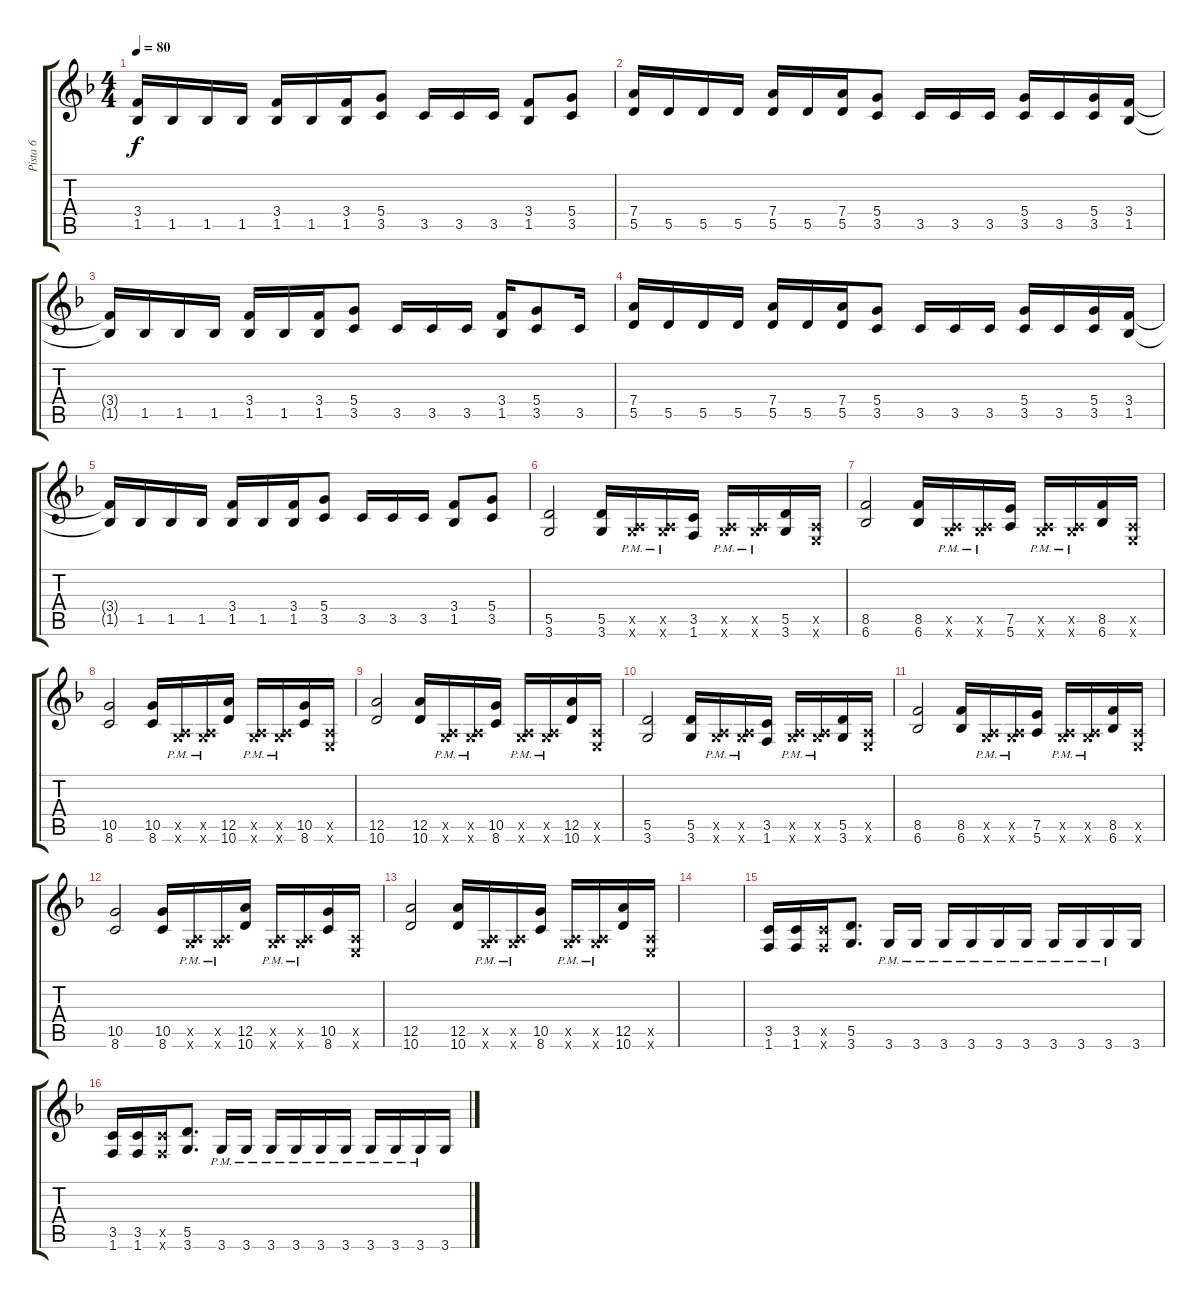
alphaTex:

\track ("Pista 6" "Pista 6") {instrument distortionguitar}
\staff {score tabs}
\tuning (E4 B3 G3 D3 A2 E2) {hide}
\ts (4 4)
\tempo 80
\clef g2
\ks f
(3.4{t} 1.5{t}).16{dy f} 1.5.16 1.5.16 1.5.16 (3.4 1.5).16 1.5.16 (3.4 1.5).16 (5.4 3.5).8 3.5.16 3.5.16 3.5.16 (3.4 1.5).8 (5.4 3.5).8 |
(7.4 5.5).16 5.5.16 5.5.16 5.5.16 (7.4 5.5).16 5.5.16 (7.4 5.5).16 (5.4 3.5).8 3.5.16 3.5.16 3.5.16 (5.4 3.5).16 3.5.16 (5.4 3.5).16 (3.4 1.5).16 |
(3.4{t} 1.5{t}).16 1.5.16 1.5.16 1.5.16 (3.4 1.5).16 1.5.16 (3.4 1.5).16 (5.4 3.5).8 3.5.16 3.5.16 3.5.16 (3.4 1.5).16 (5.4 3.5).8 3.5.16 |
(7.4 5.5).16 5.5.16 5.5.16 5.5.16 (7.4 5.5).16 5.5.16 (7.4 5.5).16 (5.4 3.5).8 3.5.16 3.5.16 3.5.16 (5.4 3.5).16 3.5.16 (5.4 3.5).16 (3.4 1.5).16 |
(3.4{t} 1.5{t}).16 1.5.16 1.5.16 1.5.16 (3.4 1.5).16 1.5.16 (3.4 1.5).16 (5.4 3.5).8 3.5.16 3.5.16 3.5.16 (3.4 1.5).8 (5.4 3.5).8 |
(5.5 3.6).2 (5.5 3.6).16 (0.5{x} 3.6{pm x}).16 (0.5{x} 3.6{pm x}).16 (3.5 1.6).16 (0.5{x} 3.6{pm x}).16 (0.5{x} 3.6{pm x}).16 (5.5 3.6).16 (0.5{x} 0.6{x}).16 |
(8.5 6.6).2 (8.5 6.6).16 (0.5{x} 3.6{pm x}).16 (0.5{x} 3.6{pm x}).16 (7.5 5.6).16 (0.5{x} 3.6{pm x}).16 (0.5{x} 3.6{pm x}).16 (8.5 6.6).16 (0.5{x} 0.6{x}).16 |
(10.5 8.6).2 (10.5 8.6).16 (0.5{x} 3.6{pm x}).16 (0.5{x} 3.6{pm x}).16 (12.5 10.6).16 (0.5{x} 3.6{pm x}).16 (0.5{x} 3.6{pm x}).16 (10.5 8.6).16 (0.5{x} 0.6{x}).16 |
(12.5 10.6).2 (12.5 10.6).16 (0.5{x} 3.6{pm x}).16 (0.5{x} 3.6{pm x}).16 (10.5 8.6).16 (0.5{x} 3.6{pm x}).16 (0.5{x} 3.6{pm x}).16 (12.5 10.6).16 (0.5{x} 0.6{x}).16 |
(5.5 3.6).2 (5.5 3.6).16 (0.5{x} 3.6{pm x}).16 (0.5{x} 3.6{pm x}).16 (3.5 1.6).16 (0.5{x} 3.6{pm x}).16 (0.5{x} 3.6{pm x}).16 (5.5 3.6).16 (0.5{x} 0.6{x}).16 |
(8.5 6.6).2 (8.5 6.6).16 (0.5{x} 3.6{pm x}).16 (0.5{x} 3.6{pm x}).16 (7.5 5.6).16 (0.5{x} 3.6{pm x}).16 (0.5{x} 3.6{pm x}).16 (8.5 6.6).16 (0.5{x} 0.6{x}).16 |
(10.5 8.6).2 (10.5 8.6).16 (0.5{x} 3.6{pm x}).16 (0.5{x} 3.6{pm x}).16 (12.5 10.6).16 (0.5{x} 3.6{pm x}).16 (0.5{x} 3.6{pm x}).16 (10.5 8.6).16 (0.5{x} 0.6{x}).16 |
(12.5 10.6).2 (12.5 10.6).16 (0.5{x} 3.6{pm x}).16 (0.5{x} 3.6{pm x}).16 (10.5 8.6).16 (0.5{x} 3.6{pm x}).16 (0.5{x} 3.6{pm x}).16 (12.5 10.6).16 (0.5{x} 0.6{x}).16 |
|
(3.5 1.6).16 (3.5 1.6).16 (3.5{x} 1.6{x}).16 (5.5 3.6).8{d} 3.6{pm}.16 3.6{pm}.16 3.6{pm}.16 3.6{pm}.16 3.6{pm}.16 3.6{pm}.16 3.6{pm}.16 3.6{pm}.16 3.6{pm}.16 3.6.16 |
(3.5 1.6).16 (3.5 1.6).16 (3.5{x} 1.6{x}).16 (5.5 3.6).8{d} 3.6{pm}.16 3.6{pm}.16 3.6{pm}.16 3.6{pm}.16 3.6{pm}.16 3.6{pm}.16 3.6{pm}.16 3.6{pm}.16 3.6{pm}.16 3.6.16
